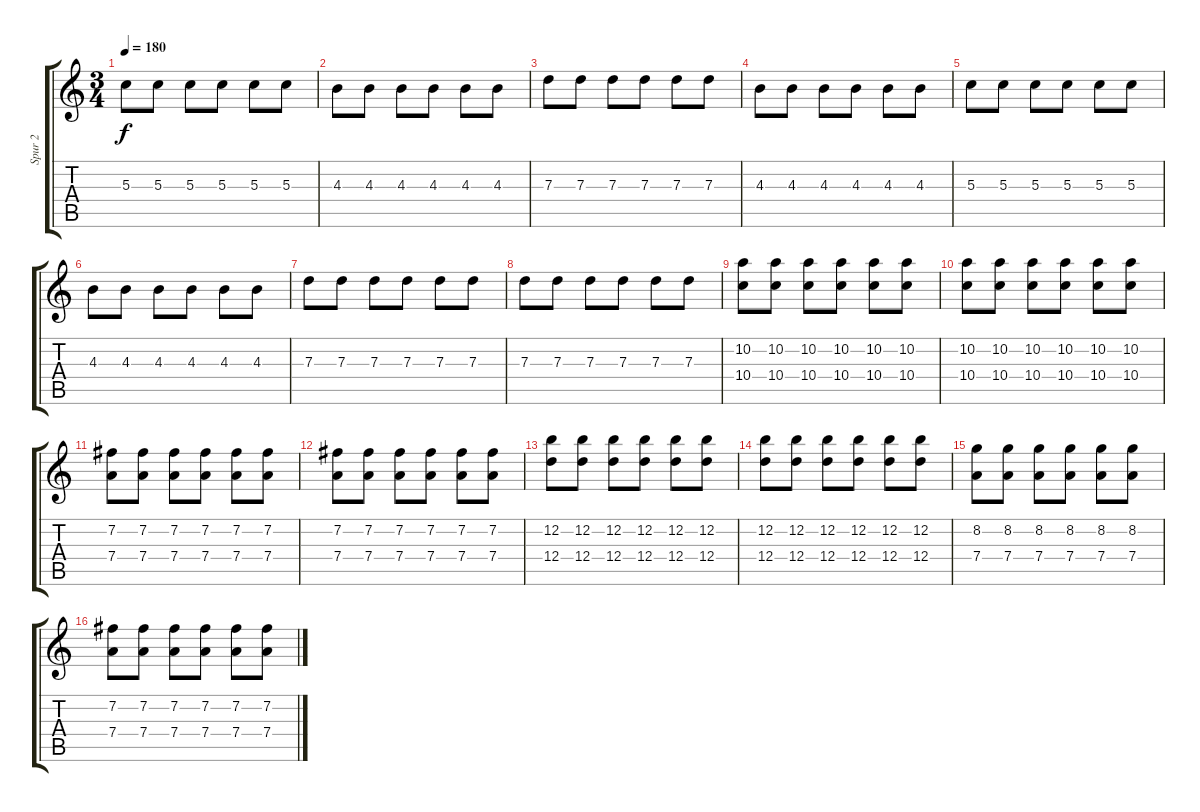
\track ("Spur 2" "Spur 2") {instrument overdrivenguitar}
\staff {score tabs}
\tuning (E4 B3 G3 D3 A2 E2) {hide}
\ts (3 4)
\tempo 180
\clef g2
\ks c
5.3.8{dy f} 5.3.8 5.3.8 5.3.8 5.3.8 5.3.8 |
4.3.8 4.3.8 4.3.8 4.3.8 4.3.8 4.3.8 |
7.3.8 7.3.8 7.3.8 7.3.8 7.3.8 7.3.8 |
4.3.8 4.3.8 4.3.8 4.3.8 4.3.8 4.3.8 |
5.3.8 5.3.8 5.3.8 5.3.8 5.3.8 5.3.8 |
4.3.8 4.3.8 4.3.8 4.3.8 4.3.8 4.3.8 |
7.3.8 7.3.8 7.3.8 7.3.8 7.3.8 7.3.8 |
7.3.8 7.3.8 7.3.8 7.3.8 7.3.8 7.3.8 |
(10.2 10.4).8 (10.2 10.4).8 (10.2 10.4).8 (10.2 10.4).8 (10.2 10.4).8 (10.2 10.4).8 |
(10.2 10.4).8 (10.2 10.4).8 (10.2 10.4).8 (10.2 10.4).8 (10.2 10.4).8 (10.2 10.4).8 |
(7.2 7.4).8 (7.2 7.4).8 (7.2 7.4).8 (7.2 7.4).8 (7.2 7.4).8 (7.2 7.4).8 |
(7.2 7.4).8 (7.2 7.4).8 (7.2 7.4).8 (7.2 7.4).8 (7.2 7.4).8 (7.2 7.4).8 |
(12.2 12.4).8 (12.2 12.4).8 (12.2 12.4).8 (12.2 12.4).8 (12.2 12.4).8 (12.2 12.4).8 |
(12.2 12.4).8 (12.2 12.4).8 (12.2 12.4).8 (12.2 12.4).8 (12.2 12.4).8 (12.2 12.4).8 |
(8.2 7.4).8 (8.2 7.4).8 (8.2 7.4).8 (8.2 7.4).8 (8.2 7.4).8 (8.2 7.4).8 |
(7.2 7.4).8 (7.2 7.4).8 (7.2 7.4).8 (7.2 7.4).8 (7.2 7.4).8 (7.2 7.4).8
